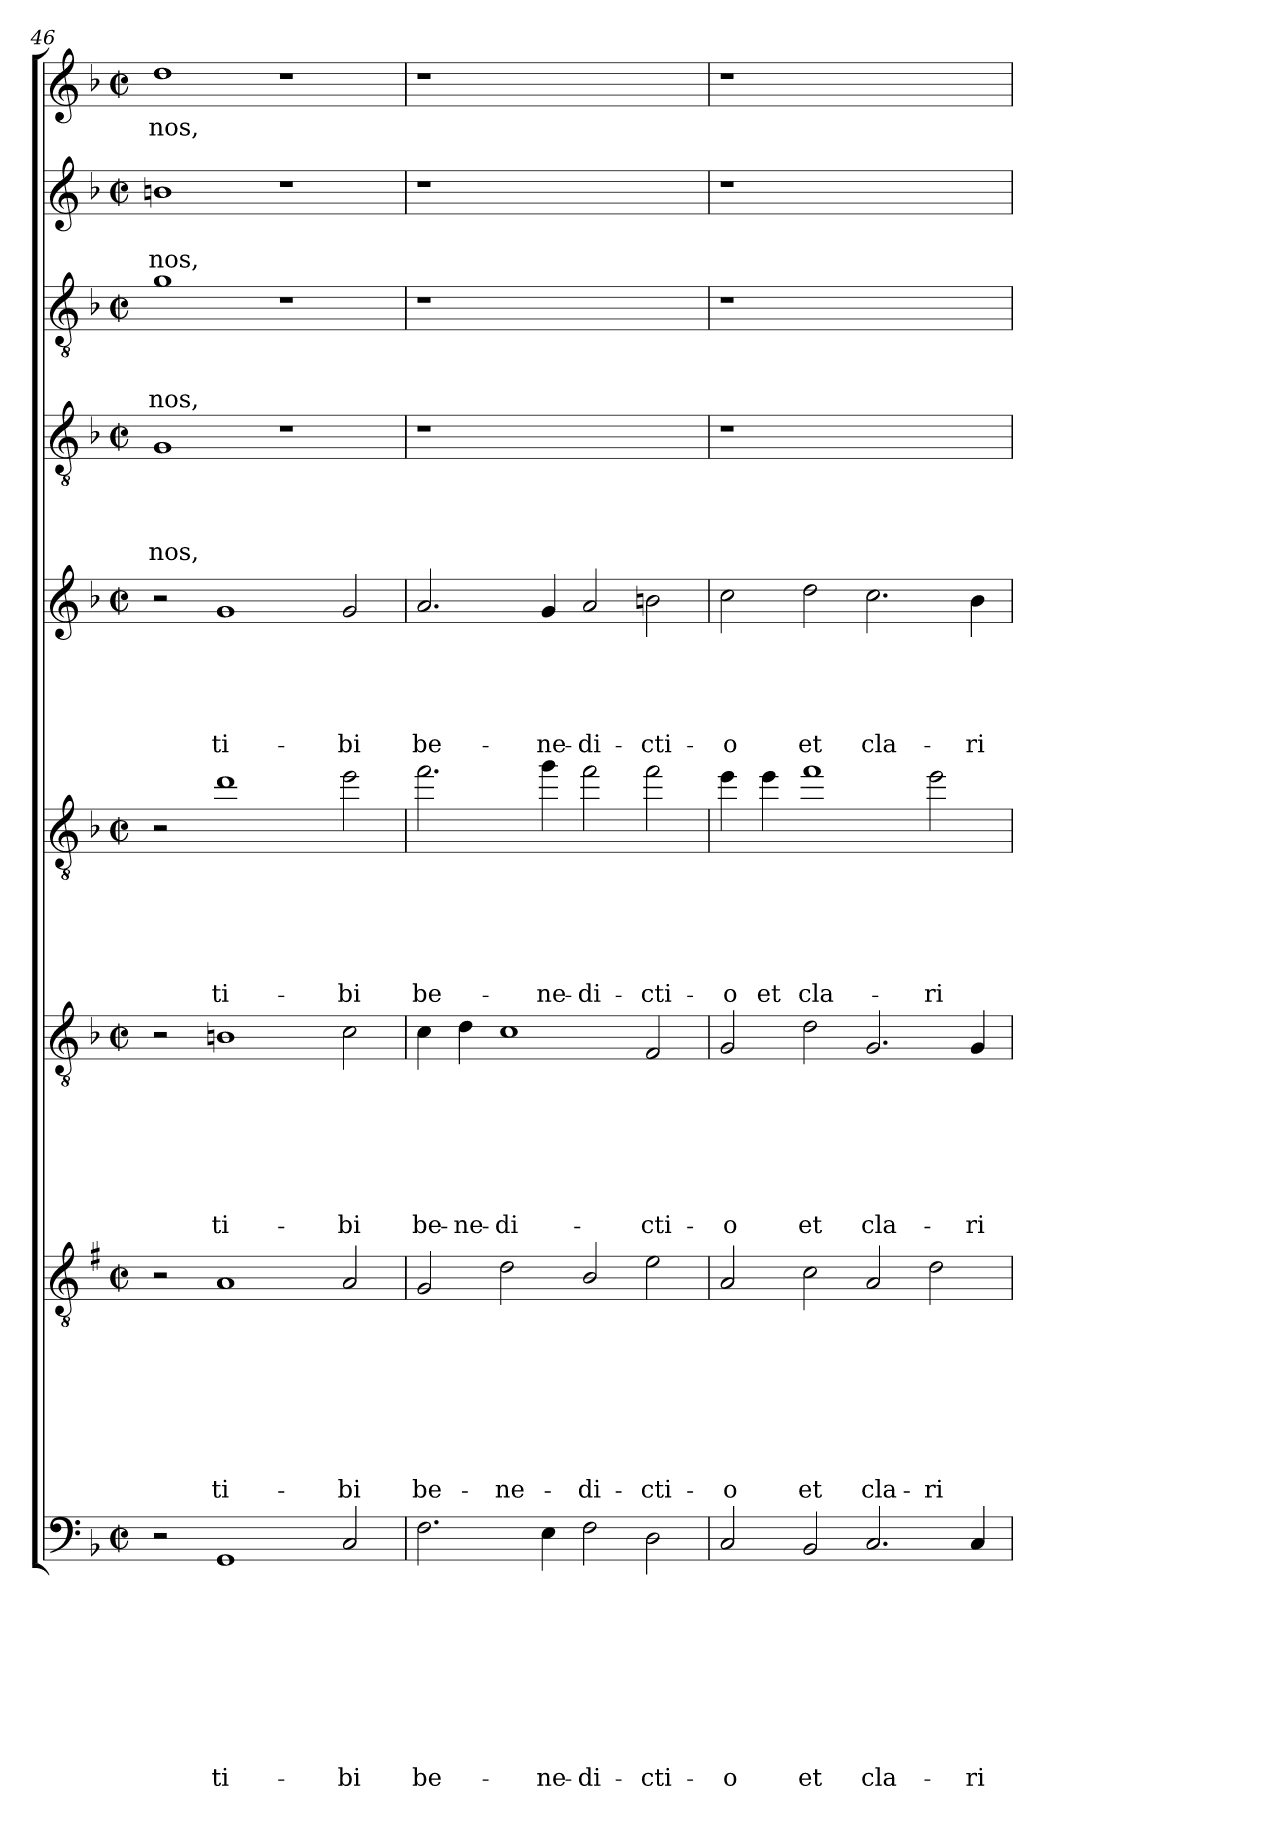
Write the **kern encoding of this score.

**kern	**text	**text	**text	**text	**text	**text	**text	**text	**text	**kern	**text	**text	**text	**text	**text	**text	**text	**text	**kern	**text	**text	**text	**text	**text	**text	**text	**kern	**text	**text	**text	**text	**text	**text	**kern	**text	**text	**text	**text	**text	**kern	**text	**text	**text	**text	**kern	**text	**text	**text	**kern	**text	**text	**kern	**text
*part9	*part9	*part9	*part9	*part9	*part9	*part9	*part9	*part9	*part9	*part8	*part8	*part8	*part8	*part8	*part8	*part8	*part8	*part8	*part7	*part7	*part7	*part7	*part7	*part7	*part7	*part7	*part6	*part6	*part6	*part6	*part6	*part6	*part6	*part5	*part5	*part5	*part5	*part5	*part5	*part4	*part4	*part4	*part4	*part4	*part3	*part3	*part3	*part3	*part2	*part2	*part2	*part1	*part1
*staff9	*staff9	*staff9	*staff9	*staff9	*staff9	*staff9	*staff9	*staff9	*staff9	*staff8	*staff8	*staff8	*staff8	*staff8	*staff8	*staff8	*staff8	*staff8	*staff7	*staff7	*staff7	*staff7	*staff7	*staff7	*staff7	*staff7	*staff6	*staff6	*staff6	*staff6	*staff6	*staff6	*staff6	*staff5	*staff5	*staff5	*staff5	*staff5	*staff5	*staff4	*staff4	*staff4	*staff4	*staff4	*staff3	*staff3	*staff3	*staff3	*staff2	*staff2	*staff2	*staff1	*staff1
*clefF4	*	*	*	*	*	*	*	*	*	*clefGv2	*	*	*	*	*	*	*	*	*clefGv2	*	*	*	*	*	*	*	*clefGv2	*	*	*	*	*	*	*clefG2	*	*	*	*	*	*clefGv2	*	*	*	*	*clefGv2	*	*	*	*clefG2	*	*	*clefG2	*
*	*	*	*	*	*	*	*	*	*	*ITrd1c2	*	*	*	*	*	*	*	*	*	*	*	*	*	*	*	*	*ITrd8c14	*	*	*	*	*	*	*	*	*	*	*	*	*	*	*	*	*	*	*	*	*	*	*	*	*	*
*k[b-]	*	*	*	*	*	*	*	*	*	*k[b-]	*	*	*	*	*	*	*	*	*k[b-]	*	*	*	*	*	*	*	*k[b-]	*	*	*	*	*	*	*k[b-]	*	*	*	*	*	*k[b-]	*	*	*	*	*k[b-]	*	*	*	*k[b-]	*	*	*k[b-]	*
*F:	*	*	*	*	*	*	*	*	*	*F:	*	*	*	*	*	*	*	*	*F:	*	*	*	*	*	*	*	*F:	*	*	*	*	*	*	*F:	*	*	*	*	*	*F:	*	*	*	*	*F:	*	*	*	*F:	*	*	*F:	*
*M2/2	*	*	*	*	*	*	*	*	*	*M2/2	*	*	*	*	*	*	*	*	*M2/2	*	*	*	*	*	*	*	*M2/2	*	*	*	*	*	*	*M2/2	*	*	*	*	*	*M2/2	*	*	*	*	*M2/2	*	*	*	*M2/2	*	*	*M2/2	*
*met(c|)	*	*	*	*	*	*	*	*	*	*met(c|)	*	*	*	*	*	*	*	*	*met(c|)	*	*	*	*	*	*	*	*met(c|)	*	*	*	*	*	*	*met(c|)	*	*	*	*	*	*met(c|)	*	*	*	*	*met(c|)	*	*	*	*met(c|)	*	*	*met(c|)	*
=46	=46	=46	=46	=46	=46	=46	=46	=46	=46	=46	=46	=46	=46	=46	=46	=46	=46	=46	=46	=46	=46	=46	=46	=46	=46	=46	=46	=46	=46	=46	=46	=46	=46	=46	=46	=46	=46	=46	=46	=46	=46	=46	=46	=46	=46	=46	=46	=46	=46	=46	=46	=46	=46
!	!	!	!	!	!	!	!	!	!	!	!	!	!	!	!	!	!	!	!	!	!	!	!	!	!	!	!	!	!	!	!	!	!	!	!	!	!	!	!	!	!	!	!	!LO:LY:b	!	!	!	!LO:LY:b	!	!	!LO:LY:b	!	!LO:LY:b
2r	.	.	.	.	.	.	.	.	.	2r	.	.	.	.	.	.	.	.	2r	.	.	.	.	.	.	.	2r	.	.	.	.	.	.	2r	.	.	.	.	.	1G	.	.	.	-nos,	1g	.	.	-nos,	1bn	.	-nos,	1dd	-nos,
!	!	!	!	!	!	!	!	!	!LO:LY:b	!	!	!	!	!	!	!	!	!LO:LY:b	!	!	!	!	!	!	!	!LO:LY:b	!	!	!	!	!	!	!LO:LY:b	!	!	!	!	!	!LO:LY:b	!	!	!	!	!	!	!	!	!	!	!	!	!	!
1GG	.	.	.	.	.	.	.	.	ti-	1G	.	.	.	.	.	.	.	ti-	1Bn	.	.	.	.	.	.	ti-	1d	.	.	.	.	.	ti-	1g	.	.	.	.	ti-	.	.	.	.	.	.	.	.	.	.	.	.	.	.
.	.	.	.	.	.	.	.	.	.	.	.	.	.	.	.	.	.	.	.	.	.	.	.	.	.	.	.	.	.	.	.	.	.	.	.	.	.	.	.	1r	.	.	.	.	1r	.	.	.	1r	.	.	1r	.
!	!	!	!	!	!	!	!	!	!LO:LY:b	!	!	!	!	!	!	!	!	!LO:LY:b	!	!	!	!	!	!	!	!LO:LY:b	!	!	!	!	!	!	!LO:LY:b	!	!	!	!	!	!LO:LY:b	!	!	!	!	!	!	!	!	!	!	!	!	!	!
2C/	.	.	.	.	.	.	.	.	-bi	2G/	.	.	.	.	.	.	.	-bi	2c\	.	.	.	.	.	.	-bi	2e\	.	.	.	.	.	-bi	2g/	.	.	.	.	-bi	.	.	.	.	.	.	.	.	.	.	.	.	.	.
=47	=47	=47	=47	=47	=47	=47	=47	=47	=47	=47	=47	=47	=47	=47	=47	=47	=47	=47	=47	=47	=47	=47	=47	=47	=47	=47	=47	=47	=47	=47	=47	=47	=47	=47	=47	=47	=47	=47	=47	=47	=47	=47	=47	=47	=47	=47	=47	=47	=47	=47	=47	=47	=47
!	!	!	!	!	!	!	!	!	!LO:LY:b	!	!	!	!	!	!	!	!	!LO:LY:b	!	!	!	!	!	!	!	!LO:LY:b	!	!	!	!	!	!	!LO:LY:b	!	!	!	!	!	!LO:LY:b	!	!	!	!	!	!	!	!	!	!	!	!	!	!
2.F\	.	.	.	.	.	.	.	.	be-	2F/	.	.	.	.	.	.	.	be-	4c\	.	.	.	.	.	.	be-	2.f\	.	.	.	.	.	be-	2.a/	.	.	.	.	be-	1r	.	.	.	.	1r	.	.	.	1r	.	.	1r	.
!	!	!	!	!	!	!	!	!	!	!	!	!	!	!	!	!	!	!	!	!	!	!	!	!	!	!LO:LY:b	!	!	!	!	!	!	!	!	!	!	!	!	!	!	!	!	!	!	!	!	!	!	!	!	!	!	!
.	.	.	.	.	.	.	.	.	.	.	.	.	.	.	.	.	.	.	4d\	.	.	.	.	.	.	-ne-	.	.	.	.	.	.	.	.	.	.	.	.	.	.	.	.	.	.	.	.	.	.	.	.	.	.	.
!	!	!	!	!	!	!	!	!	!	!	!	!	!	!	!	!	!	!LO:LY:b	!	!	!	!	!	!	!	!LO:LY:b	!	!	!	!	!	!	!	!	!	!	!	!	!	!	!	!	!	!	!	!	!	!	!	!	!	!	!
.	.	.	.	.	.	.	.	.	.	2c\	.	.	.	.	.	.	.	-ne-	1c	.	.	.	.	.	.	-di-	.	.	.	.	.	.	.	.	.	.	.	.	.	.	.	.	.	.	.	.	.	.	.	.	.	.	.
!	!	!	!	!	!	!	!	!	!LO:LY:b	!	!	!	!	!	!	!	!	!	!	!	!	!	!	!	!	!	!	!	!	!	!	!	!LO:LY:b	!	!	!	!	!	!LO:LY:b	!	!	!	!	!	!	!	!	!	!	!	!	!	!
4E\	.	.	.	.	.	.	.	.	-ne-	.	.	.	.	.	.	.	.	.	.	.	.	.	.	.	.	.	4g\	.	.	.	.	.	-ne-	4g/	.	.	.	.	-ne-	.	.	.	.	.	.	.	.	.	.	.	.	.	.
!	!	!	!	!	!	!	!	!	!LO:LY:b	!	!	!	!	!	!	!	!	!LO:LY:b	!	!	!	!	!	!	!	!	!	!	!	!	!	!	!LO:LY:b	!	!	!	!	!	!LO:LY:b	!	!	!	!	!	!	!	!	!	!	!	!	!	!
2F\	.	.	.	.	.	.	.	.	-di-	2A/	.	.	.	.	.	.	.	-di-	.	.	.	.	.	.	.	.	2f\	.	.	.	.	.	-di-	2a/	.	.	.	.	-di-	1ryy	.	.	.	.	1ryy	.	.	.	1ryy	.	.	1ryy	.
!	!	!	!	!	!	!	!	!	!LO:LY:b	!	!	!	!	!	!	!	!	!LO:LY:b	!	!	!	!	!	!	!	!LO:LY:b	!	!	!	!	!	!	!LO:LY:b	!	!	!	!	!	!LO:LY:b	!	!	!	!	!	!	!	!	!	!	!	!	!	!
2D\	.	.	.	.	.	.	.	.	-cti-	2d\	.	.	.	.	.	.	.	-cti-	2F/	.	.	.	.	.	.	-cti-	2f\	.	.	.	.	.	-cti-	2bn\	.	.	.	.	-cti-	.	.	.	.	.	.	.	.	.	.	.	.	.	.
!!LO:PB:g=z
=48	=48	=48	=48	=48	=48	=48	=48	=48	=48	=48	=48	=48	=48	=48	=48	=48	=48	=48	=48	=48	=48	=48	=48	=48	=48	=48	=48	=48	=48	=48	=48	=48	=48	=48	=48	=48	=48	=48	=48	=48	=48	=48	=48	=48	=48	=48	=48	=48	=48	=48	=48	=48	=48
!	!	!	!	!	!	!	!	!	!LO:LY:b	!	!	!	!	!	!	!	!	!LO:LY:b	!	!	!	!	!	!	!	!LO:LY:b	!	!	!	!	!	!	!LO:LY:b	!	!	!	!	!	!LO:LY:b	!	!	!	!	!	!	!	!	!	!	!	!	!	!
2C/	.	.	.	.	.	.	.	.	-o	2G/	.	.	.	.	.	.	.	-o	2G/	.	.	.	.	.	.	-o	4e\	.	.	.	.	.	-o	2cc\	.	.	.	.	-o	1r	.	.	.	.	1r	.	.	.	1r	.	.	1r	.
!	!	!	!	!	!	!	!	!	!	!	!	!	!	!	!	!	!	!	!	!	!	!	!	!	!	!	!	!	!	!	!	!	!LO:LY:b	!	!	!	!	!	!	!	!	!	!	!	!	!	!	!	!	!	!	!	!
.	.	.	.	.	.	.	.	.	.	.	.	.	.	.	.	.	.	.	.	.	.	.	.	.	.	.	4e\	.	.	.	.	.	et	.	.	.	.	.	.	.	.	.	.	.	.	.	.	.	.	.	.	.	.
!	!	!	!	!	!	!	!	!	!LO:LY:b	!	!	!	!	!	!	!	!	!LO:LY:b	!	!	!	!	!	!	!	!LO:LY:b	!	!	!	!	!	!	!LO:LY:b	!	!	!	!	!	!LO:LY:b	!	!	!	!	!	!	!	!	!	!	!	!	!	!
2BB-/	.	.	.	.	.	.	.	.	et	2B-\	.	.	.	.	.	.	.	et	2d\	.	.	.	.	.	.	et	1f	.	.	.	.	.	cla-	2dd\	.	.	.	.	et	.	.	.	.	.	.	.	.	.	.	.	.	.	.
!	!	!	!	!	!	!	!	!	!LO:LY:b	!	!	!	!	!	!	!	!	!LO:LY:b	!	!	!	!	!	!	!	!LO:LY:b	!	!	!	!	!	!	!	!	!	!	!	!	!LO:LY:b	!	!	!	!	!	!	!	!	!	!	!	!	!	!
2.C/	.	.	.	.	.	.	.	.	cla-	2G/	.	.	.	.	.	.	.	cla-	2.G/	.	.	.	.	.	.	cla-	.	.	.	.	.	.	.	2.cc\	.	.	.	.	cla-	1ryy	.	.	.	.	1ryy	.	.	.	1ryy	.	.	1ryy	.
!	!	!	!	!	!	!	!	!	!	!	!	!	!	!	!	!	!	!LO:LY:b	!	!	!	!	!	!	!	!	!	!	!	!	!	!	!LO:LY:b	!	!	!	!	!	!	!	!	!	!	!	!	!	!	!	!	!	!	!	!
.	.	.	.	.	.	.	.	.	.	2c\	.	.	.	.	.	.	.	-ri-	.	.	.	.	.	.	.	.	2e\	.	.	.	.	.	-ri-	.	.	.	.	.	.	.	.	.	.	.	.	.	.	.	.	.	.	.	.
!	!	!	!	!	!	!	!	!	!LO:LY:b	!	!	!	!	!	!	!	!	!	!	!	!	!	!	!	!	!LO:LY:b	!	!	!	!	!	!	!	!	!	!	!	!	!LO:LY:b	!	!	!	!	!	!	!	!	!	!	!	!	!	!
4C/	.	.	.	.	.	.	.	.	-ri-	.	.	.	.	.	.	.	.	.	4G/	.	.	.	.	.	.	-ri-	.	.	.	.	.	.	.	4b-\	.	.	.	.	-ri-	.	.	.	.	.	.	.	.	.	.	.	.	.	.
=	=	=	=	=	=	=	=	=	=	=	=	=	=	=	=	=	=	=	=	=	=	=	=	=	=	=	=	=	=	=	=	=	=	=	=	=	=	=	=	=	=	=	=	=	=	=	=	=	=	=	=	=	=
*-	*-	*-	*-	*-	*-	*-	*-	*-	*-	*-	*-	*-	*-	*-	*-	*-	*-	*-	*-	*-	*-	*-	*-	*-	*-	*-	*-	*-	*-	*-	*-	*-	*-	*-	*-	*-	*-	*-	*-	*-	*-	*-	*-	*-	*-	*-	*-	*-	*-	*-	*-	*-	*-
